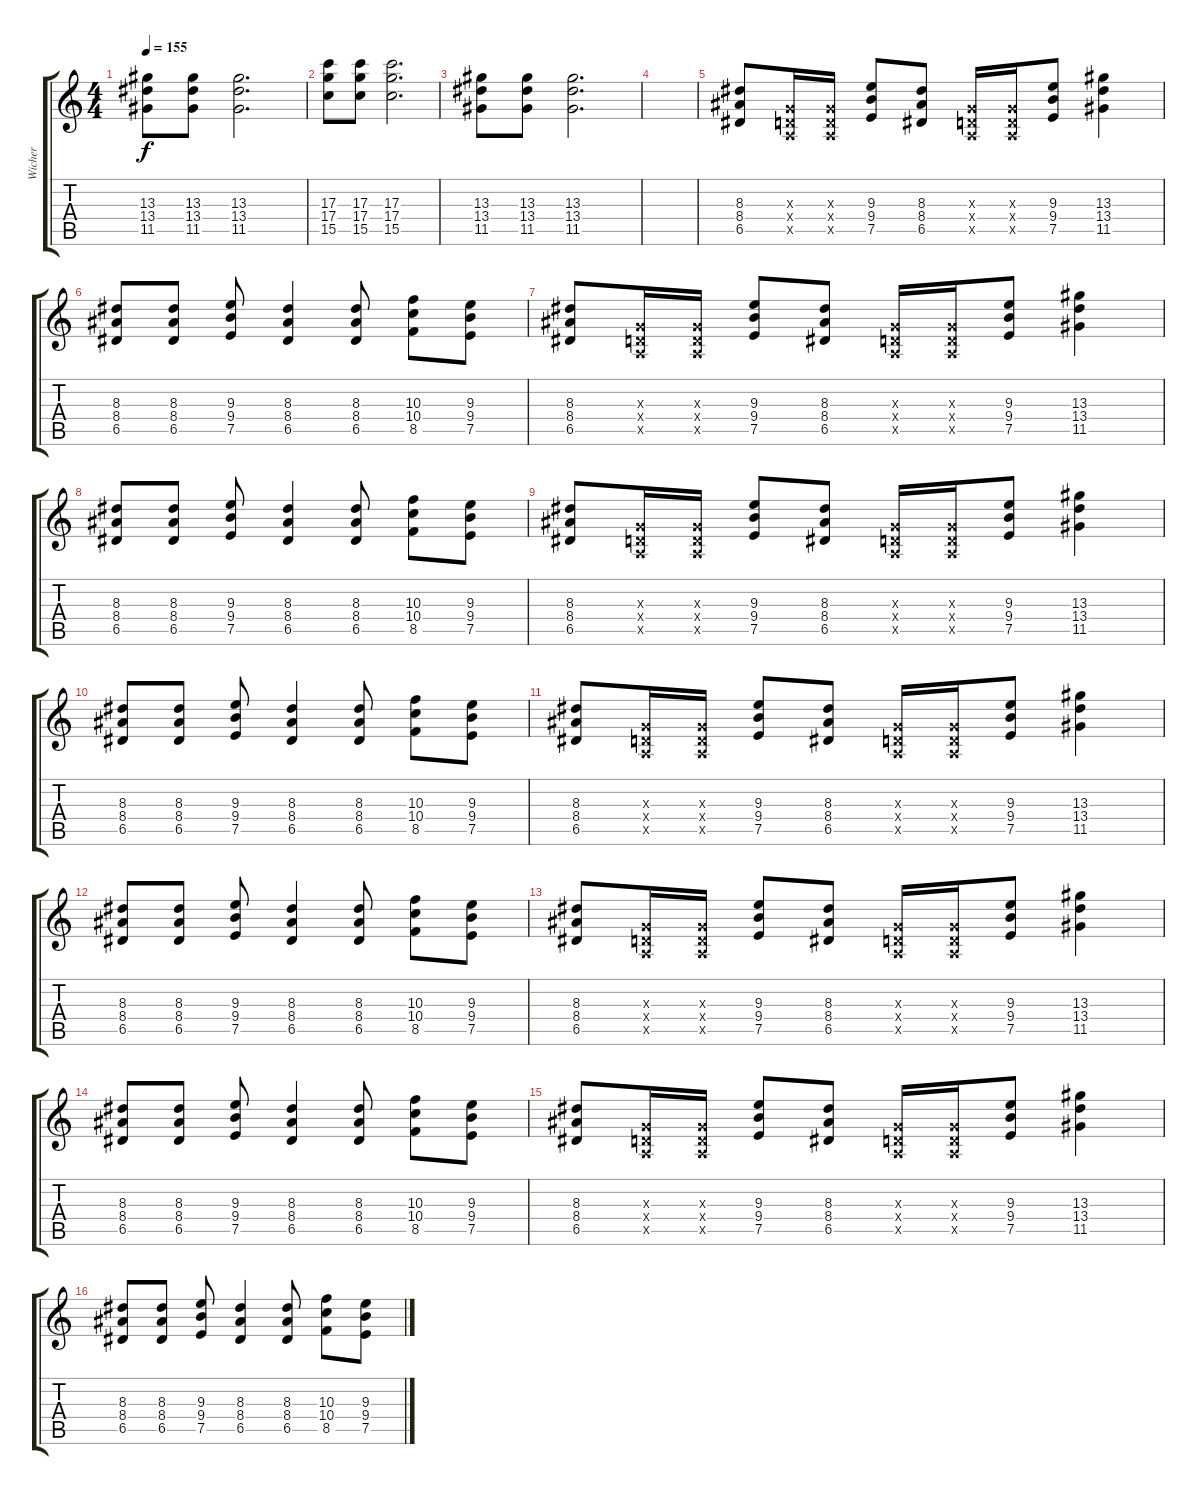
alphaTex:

\track ("Wicher" "Wicher") {instrument distortionguitar}
\staff {score tabs}
\tuning (E4 B3 G3 D3 A2 E2) {hide}
\ts (4 4)
\tempo 155
\clef g2
\ks c
(13.3 13.4 11.5).8{dy f} (13.3 13.4 11.5).8 (13.3 13.4 11.5).2{d} |
(17.3 17.4 15.5).8 (17.3 17.4 15.5).8 (17.3 17.4 15.5).2{d} |
(13.3 13.4 11.5).8 (13.3 13.4 11.5).8 (13.3 13.4 11.5).2{d} |
|
(8.3 8.4 6.5).8 (0.3{x} 0.4{x} 0.5{x}).16 (0.3{x} 0.4{x} 0.5{x}).16 (9.3 9.4 7.5).8 (8.3 8.4 6.5).8 (0.3{x} 0.4{x} 0.5{x}).16 (0.3{x} 0.4{x} 0.5{x}).16 (9.3 9.4 7.5).8 (13.3 13.4 11.5).4 |
(8.3 8.4 6.5).8 (8.3 8.4 6.5).8 (9.3 9.4 7.5).8 (8.3 8.4 6.5).4 (8.3 8.4 6.5).8 (10.3 10.4 8.5).8 (9.3 9.4 7.5).8 |
(8.3 8.4 6.5).8 (0.3{x} 0.4{x} 0.5{x}).16 (0.3{x} 0.4{x} 0.5{x}).16 (9.3 9.4 7.5).8 (8.3 8.4 6.5).8 (0.3{x} 0.4{x} 0.5{x}).16 (0.3{x} 0.4{x} 0.5{x}).16 (9.3 9.4 7.5).8 (13.3 13.4 11.5).4 |
(8.3 8.4 6.5).8 (8.3 8.4 6.5).8 (9.3 9.4 7.5).8 (8.3 8.4 6.5).4 (8.3 8.4 6.5).8 (10.3 10.4 8.5).8 (9.3 9.4 7.5).8 |
(8.3 8.4 6.5).8 (0.3{x} 0.4{x} 0.5{x}).16 (0.3{x} 0.4{x} 0.5{x}).16 (9.3 9.4 7.5).8 (8.3 8.4 6.5).8 (0.3{x} 0.4{x} 0.5{x}).16 (0.3{x} 0.4{x} 0.5{x}).16 (9.3 9.4 7.5).8 (13.3 13.4 11.5).4 |
(8.3 8.4 6.5).8 (8.3 8.4 6.5).8 (9.3 9.4 7.5).8 (8.3 8.4 6.5).4 (8.3 8.4 6.5).8 (10.3 10.4 8.5).8 (9.3 9.4 7.5).8 |
(8.3 8.4 6.5).8 (0.3{x} 0.4{x} 0.5{x}).16 (0.3{x} 0.4{x} 0.5{x}).16 (9.3 9.4 7.5).8 (8.3 8.4 6.5).8 (0.3{x} 0.4{x} 0.5{x}).16 (0.3{x} 0.4{x} 0.5{x}).16 (9.3 9.4 7.5).8 (13.3 13.4 11.5).4 |
(8.3 8.4 6.5).8 (8.3 8.4 6.5).8 (9.3 9.4 7.5).8 (8.3 8.4 6.5).4 (8.3 8.4 6.5).8 (10.3 10.4 8.5).8 (9.3 9.4 7.5).8 |
(8.3 8.4 6.5).8 (0.3{x} 0.4{x} 0.5{x}).16 (0.3{x} 0.4{x} 0.5{x}).16 (9.3 9.4 7.5).8 (8.3 8.4 6.5).8 (0.3{x} 0.4{x} 0.5{x}).16 (0.3{x} 0.4{x} 0.5{x}).16 (9.3 9.4 7.5).8 (13.3 13.4 11.5).4 |
(8.3 8.4 6.5).8 (8.3 8.4 6.5).8 (9.3 9.4 7.5).8 (8.3 8.4 6.5).4 (8.3 8.4 6.5).8 (10.3 10.4 8.5).8 (9.3 9.4 7.5).8 |
(8.3 8.4 6.5).8 (0.3{x} 0.4{x} 0.5{x}).16 (0.3{x} 0.4{x} 0.5{x}).16 (9.3 9.4 7.5).8 (8.3 8.4 6.5).8 (0.3{x} 0.4{x} 0.5{x}).16 (0.3{x} 0.4{x} 0.5{x}).16 (9.3 9.4 7.5).8 (13.3 13.4 11.5).4 |
(8.3 8.4 6.5).8 (8.3 8.4 6.5).8 (9.3 9.4 7.5).8 (8.3 8.4 6.5).4 (8.3 8.4 6.5).8 (10.3 10.4 8.5).8 (9.3 9.4 7.5).8
